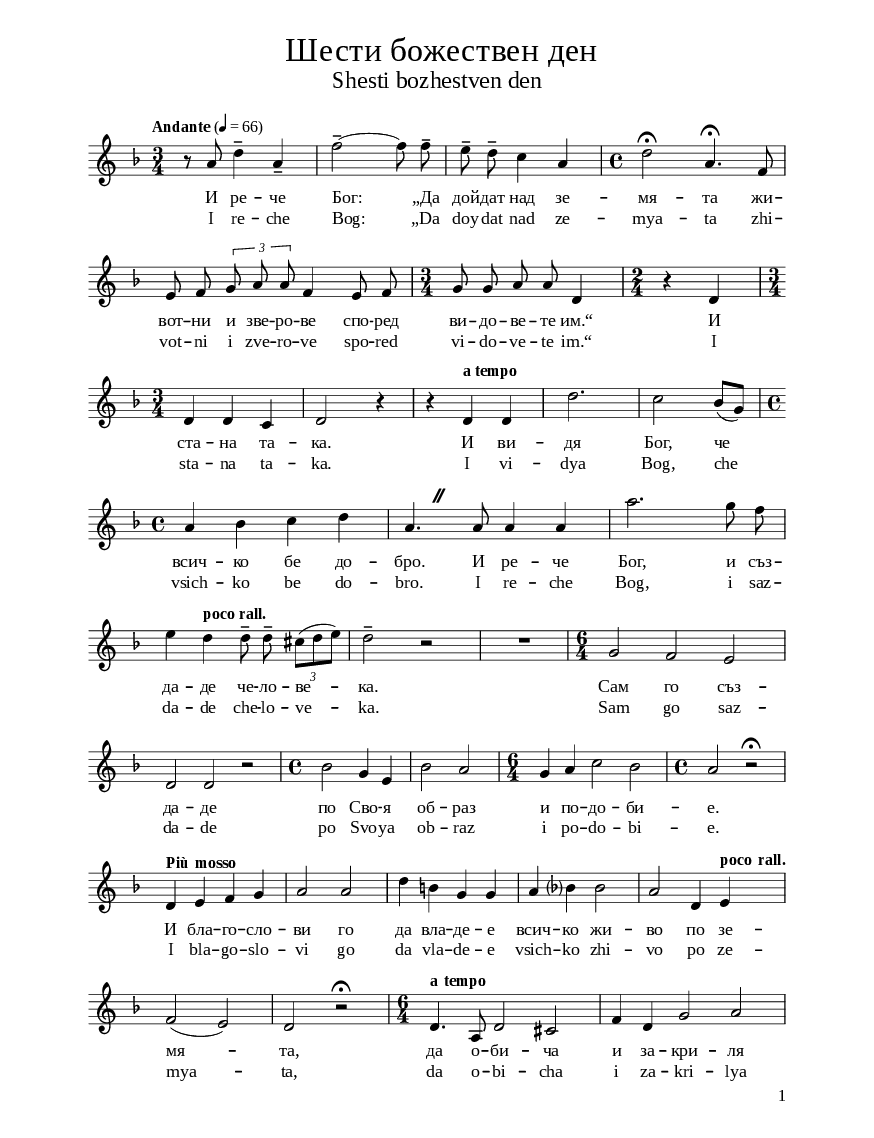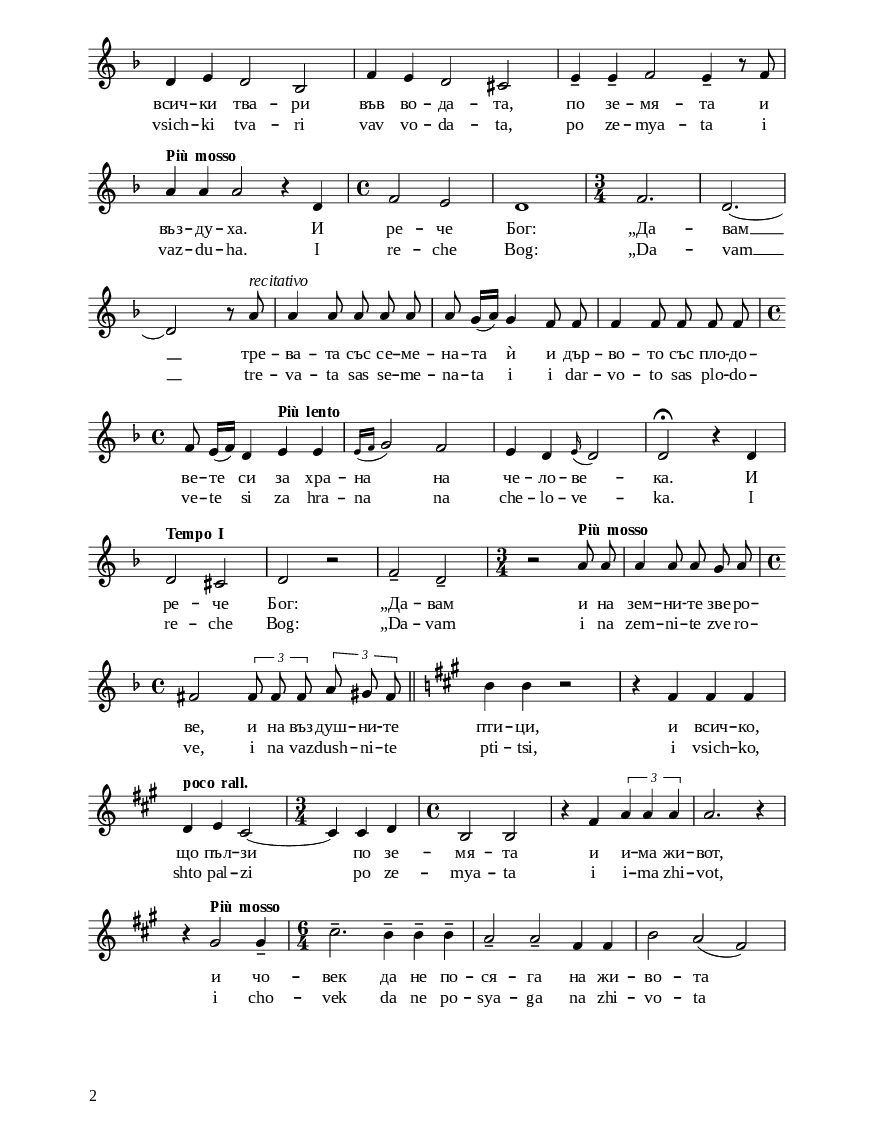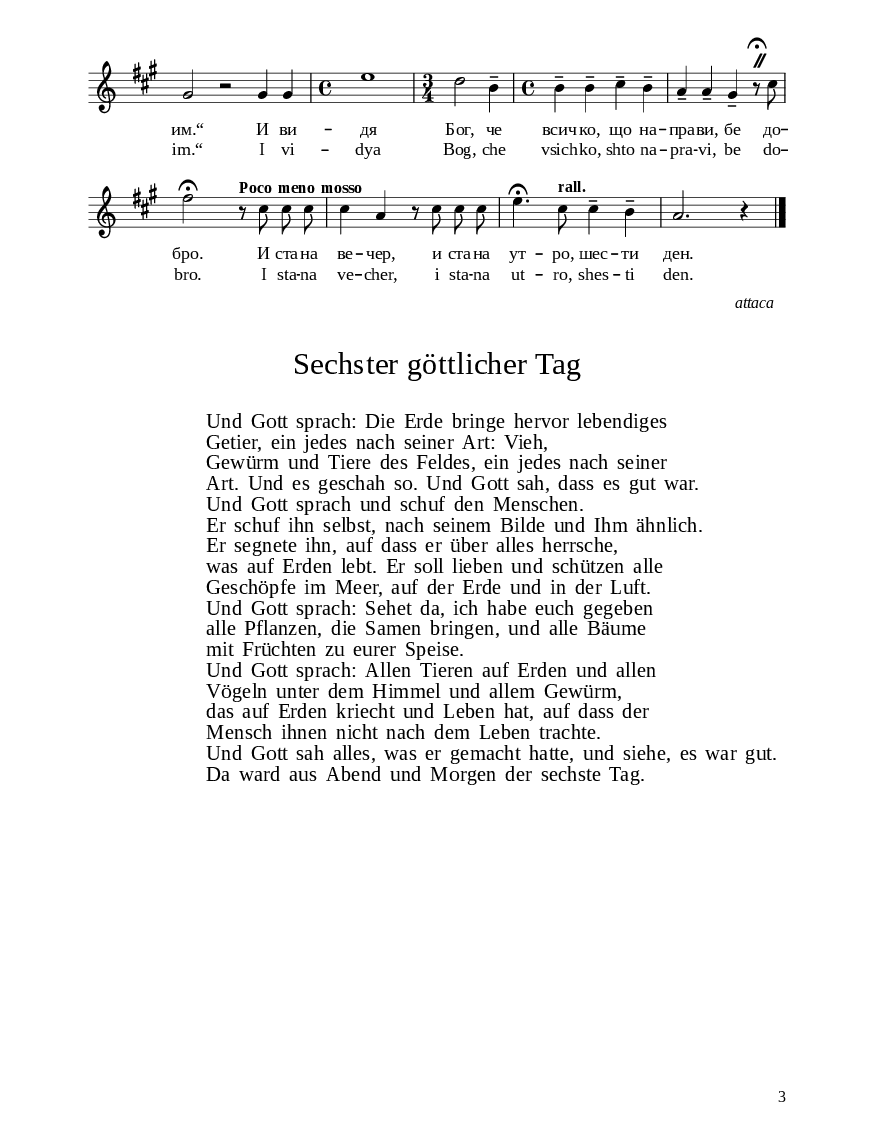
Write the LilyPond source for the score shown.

\version "2.22.1"

% include paper part and global functions
\include "include/globals.ily"

\bookpart {
  \include "include/bookpart-paper.ily"
  \score {
    \include "include/score-layout.ily"

    \new Voice \absolute {
      \clef treble
      \key d \minor
      \time 3/4
      \tempoFunc "Andante" 4 "66"
      \autoBeamOff
      r8 a'8  d''4 -- a'4 --
      | % 183
      f''2 ~ --  f''8  f''8 -- | % 184
      e''8 --  d''8 --  c''4 a'4 | % 185
      \time 4/4  | % 185
      d''2 ^\fermata a'4. ^\fermata f'8 \break | % 186
      e'8 f'8
      \times 2/3  {
        g'8  a'8 a'8
      }
      f'4 e'8 f'8 | % 187
      \time 3/4  | % 187
      g'8 g'8 a'8 a'8 d'4 | % 188
      \time 2/4  | % 188
      r4 d'4  \break | % 189
      \time 3/4  | % 189
      d'4 d'4 c'4 |
      d'2 r4 | % 191
      r4 \tempo "a tempo" d'4  d'4 | % 192
      d''2. | % 193
      c''2 bes'8 ( [ g'8 ) ] \break | % 194
      \time 4/4  | % 194
      a'4  bes'4  c''4  d''4  | % 195

      a'4.^\markup {
        \concat { "       " \musicglyph #"scripts.caesura.straight"}
      } a'8 a'4 a'4 | % 196
      a''2.  g''8 f''8 \break | % 197
      e''4 \tempo "poco rall." d''4
      d''8 --  d''8 -- \once \omit TupletBracket
      \times 2/3  {
        cis''8 ( [  d''8  e''8 ) ]
      } |
      d''2  -- r2 | % 199
      R1 |
      \time 6/4  |
      g'2 f'2 e'2 \break | % 201
      d'2 d'2 r2  | % 202
      \time 4/4  | % 202
      bes'2 g'4 e'4 | % 203
      bes'2 a'2 | % 204
      \time 6/4  | % 204
      g'4 a'4  c''2  bes'2 | % 205
      \time 4/4  | % 205
      a'2 r2 ^\fermata \break | % 206
      d'4 ^\markup{ \bold {Più mosso} } e'4 f'4
      g'4 | % 207
      a'2 a'2 | % 208
      d''4  b'4 g'4 g'4 | % 209
      a'4  bes'?4  bes'2 |
      a'2 d'4 e'4  ^\markup{ \bold {poco rall.} } \break  | % 211
      f'2 ( e'2 ) | % 212
      d'2 r2 ^\fermata | % 213
      \time 6/4  | % 213
      d'4. ^\markup{ \bold {a tempo} } a8 d'2
      cis'2 | % 214
      f'4 d'4 g'2 a'2 \break | % 215
      d'4 e'4 d'2 bes2 | % 216
      f'4 e'4 d'2 cis'2 | % 217
      e'4 -- e'4 -- f'2 e'4 -- r8
      f'8 \break | % 218
      a'4 ^\markup{ \bold {Più mosso} } a'4 a'2 r4
      d'4 | % 219
      \time 4/4  | % 219
      f'2 e'2 |
      d'1  | % 221
      \time 3/4  | % 221
      f'2. | % 222
      d'2. ~ \break | % 223
      d'2 r8 a'8 ^\markup{ \italic {recitativo} } | % 224
      a'4 a'8 a'8 a'8 a'8 | % 225
      a'8 g'16 ( [ a'16 ) ] g'4 f'8
      f'8 | % 226
      f'4 f'8 f'8 f'8 f'8 \break | % 227
      \time 4/4  | % 227
      f'8 e'16 ( [ f'16 ) ] d'4 e'4 ^\markup{ \bold {Più lento} }  e'4 |
      \grace { e'16 [ ( f' ]  } g'2 ) f'2 |
      e'4 d' \grace { e'16 (} d'2 ) |
      d'2 \fermata r4 d'4 |
      d'2 ^\markup{ \bold {Tempo I} } cis'2 | % 232
      d'2 r2 | % 233
      f'2 -- d'2 -- | % 234
      \time 3/4  | % 234
      r2 a'8 ^\markup{ \bold {Più mosso} } a'8  | % 235
      a'4 a'8 a'8 g'8 a'8 \break | % 236
      \time 4/4  | % 236
      fis'2
      \times 2/3  {
        fis'8  fis'8 fis'8
      }
      \times 2/3  {
        a'8  gis'8 fis'8
      }
      \bar "||"

      \key a \major | % 237
      b'4  b'4 r2  | % 238
      r4 fis'4 fis'4 fis'4  | \break % 239
      d'4 ^\markup{ \bold {poco rall.} } e'4 cis'2~ |
      \time 3/4  |
      cis'4 cis'4 d'4 | % 241
      \time 4/4  | % 241
      b2 b2 | % 242
      r4 fis'4 \times 2/3 {
        a'4 a'4 a'4
      }
      | % 243
      a'2. r4 \break | % 244
      r4 gis'2 ^\markup{ \bold {Più mosso} } gis'4 -- | % 245
      \time 6/4  | % 245
      cis''2. --  b'4 --  b'4 --  b'4
      -- | % 246
      a'2 -- a'2 -- fis'4 fis'4
      | % 247
      b'2 a'2 ( fis'2 ) \pageBreak| % 248
      gis'2 r2 gis'4 gis'4 | % 249
      \time 4/4  | % 249
      e''1 |
      \time 3/4  |
      d''2  b'4 -- | % 251
      \time 4/4  | % 251
      b'4 --  b'4 --  cis''4 --  b'4
      -- | % 252
      a'4 -- a'4 -- gis'4 -- r8
      ^\markup {
        \musicglyph #"scripts.caesura.straight"
      }
      ^\fermata
      cis''8  | \break % 253
      fis''2 ^\fermata r8  ^\markup{ \bold {Poco meno mosso} } cis''8
      cis''8  cis''8  | % 254
      cis''4 a'4 r8  cis''8  cis''8
      cis''8 | % 255
      e''4. ^\fermata  cis''8 ^\markup{ \bold {rall.} }
      cis''4 --  b'4 -- | % 256
      a'2. r4 \bar "|."


    }
    \addlyrics {
      И ре -- че Бог:  „Да
      дой -- дат над зе -- мя -- та жи --
      вот -- ни и зве -- ро -- ве спо --
      ред ви -- до -- ве -- те им.“ И
      ста -- на та -- ка. И ви -- дя Бог,
      че  всич -- ко бе до -- бро. И
      ре -- че Бог, и съз -- да -- де че
      -- ло -- ве --  ка. Сам го съз
      -- да -- де по Сво -- я об -- раз и
      по -- до -- би -- е. И бла -- го --
      сло -- ви го да вла -- де -- е
      всич -- ко жи -- во по зе -- мя
      -- та, да о -- би -- ча и за --
      кри -- ля всич -- ки тва -- ри във
      во -- да -- та, по зе -- мя -- та и
      въз -- ду -- ха. И ре -- че Бог:
      „Да -- вам  __ тре -- ва -- та
      със се -- ме -- на -- та  ѝ и
      дър -- во -- то със пло -- до -- ве
      -- те  си за хра --
      на на че -- ло --  ве -- ка. И ре --
      че Бог: „Да -- вам и на зем --
      ни -- те зве -- ро -- ве, и на въз
      -- душ -- ни -- те пти -- ци, и всич
      -- ко, що пъл -- зи  по зе -- мя
      -- та и и -- ма жи -- вот, и чо --
      век да не по -- ся -- га на жи --
      во -- та  им.“ И ви -- дя Бог,
      че всич -- ко, що на -- пра -- ви,
      бе до -- бро. И ста -- на ве --
      чер, и ста -- на ут -- ро, шес --
      ти ден.
    }
    \addlyrics {
      I re -- che Bog:  „Da
      doy -- dat nad ze -- mya -- ta zhi --
      vot -- ni i zve -- ro -- ve spo --
      red vi -- do -- ve -- te im.“ I
      sta -- na ta -- ka. I vi -- dya Bog,
      che  vsich -- ko be do -- bro. I
      re -- che Bog, i saz -- da -- de che
      -- lo -- ve --  ka. Sam go saz
      -- da -- de po Svo -- ya ob -- raz i
      po -- do -- bi -- e. I bla -- go --
      slo -- vi go da vla -- de -- e
      vsich -- ko zhi -- vo po ze -- mya
      -- ta, da o -- bi -- cha i za --
      kri -- lya vsich -- ki tva -- ri vav
      vo -- da -- ta, po ze -- mya -- ta i
      vaz -- du -- ha. I re -- che Bog:
      „Da -- vam  __ tre -- va -- ta
      sas se -- me -- na -- ta  i i
      dar -- vo -- to sas plo -- do -- ve
      -- te  si za hra --
      na na che -- lo -- ve --  ka. I re --
      che Bog: „Da -- vam i na zem --
      ni -- te zve -- ro -- ve, i na vaz
      -- dush -- ni -- te pti -- tsi, i vsich
      -- ko, shto pal -- zi  po ze -- mya
      -- ta i i -- ma zhi -- vot, i cho --
      vek da ne po -- sya -- ga na zhi --
      vo -- ta  im.“ I vi -- dya Bog,
      che vsich -- ko, shto na -- pra -- vi,
      be do -- bro. I sta -- na ve --
      cher, i sta -- na ut -- ro, shes --
      ti den.
    }


    \header {
      title = \titleFunc " Шести божествен ден" "Shesti bozhestven den"
    }

    \midi{}

  } % score

  \markup \raise #2.8 \override #'(baseline-skip . 2) {
    \column {
      \fill-line \italic { "" "" \concat {"attaca" "   " }}
    }
  }
  
  \markup \empty-one

  % include foreign translation(s) of the song
  \version "2.20.0"

\markup \fill-line { \fontsize #6 "Sechster göttlicher Tag" }
\markup \null
\markup \null
\markup \fontsize #+2.5 {
  \hspace #10
  \override #'(baseline-skip . 2)

  \column {
    \line { " " }

\line { " "Und Gott sprach: Die Erde bringe hervor lebendiges }

\line { " "Getier, ein jedes nach seiner Art: Vieh, }

\line { " "Gewürm und Tiere des Feldes, ein jedes nach seiner }

\line { " "Art. Und es geschah so. Und Gott sah, dass es gut war. }

 \line { " "Und Gott sprach und schuf den Menschen. }

\line { " "Er schuf ihn selbst, nach seinem Bilde und Ihm ähnlich. }

\line { " "Er segnete ihn, auf dass er über alles herrsche, }

\line { " "was auf Erden lebt. Er soll lieben und schützen alle }

\line { " "Geschöpfe im Meer, auf der Erde und in der Luft. }

\line { " " Und Gott sprach: Sehet da, ich habe euch gegeben }

\line { " "alle Pflanzen, die Samen bringen, und alle Bäume }

\line { " "mit Früchten zu eurer Speise. }

\line { " "Und Gott sprach: Allen Tieren auf Erden und allen }

\line { " "Vögeln unter dem Himmel und allem Gewürm, }

\line { " "das auf Erden kriecht und Leben hat, auf dass der }

\line { " "Mensch ihnen nicht nach dem Leben trachte. }

\line { " " Und Gott sah alles, was er gemacht hatte, und siehe, es war gut.  }

\line { " "Da ward aus Abend und Morgen der sechste Tag. }

  }
}

} % bookpart

% Più mosso
%
